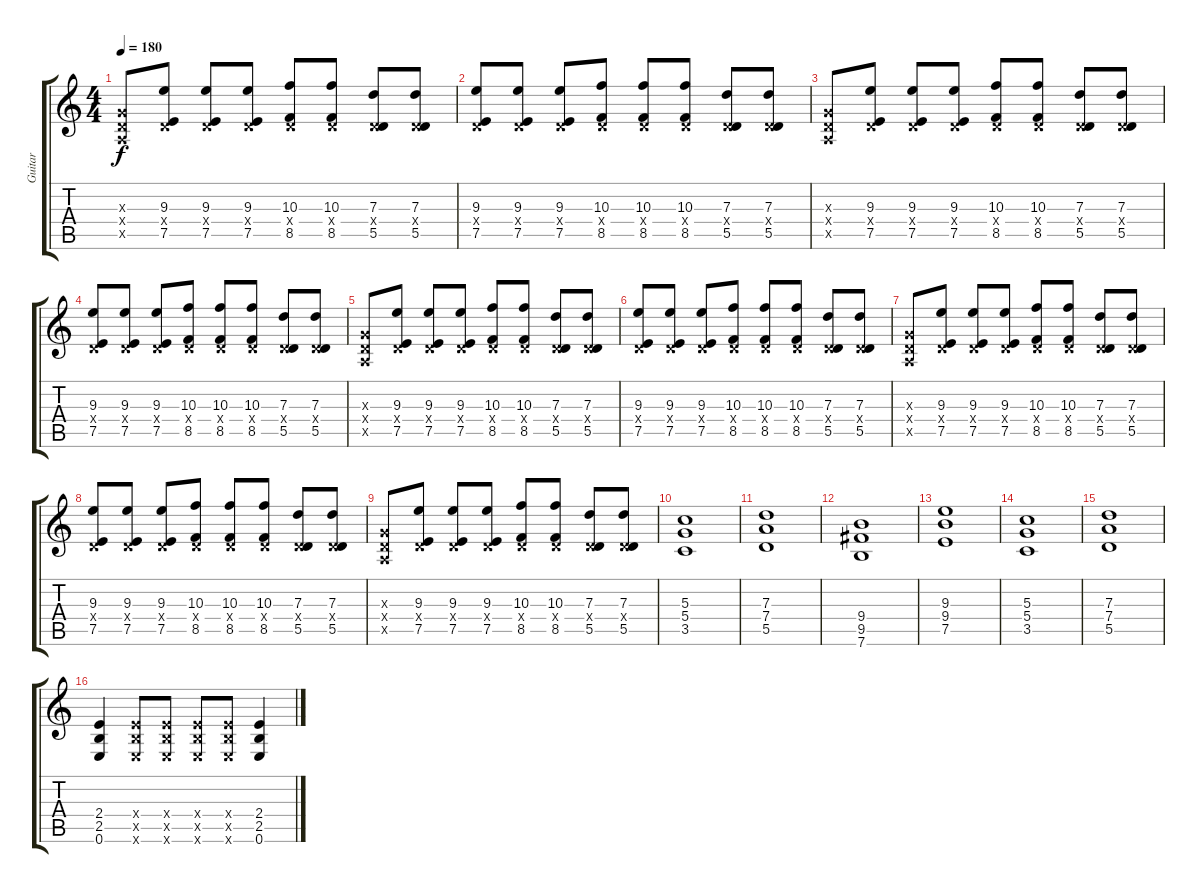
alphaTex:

\track ("Guitar" "Guitar") {instrument distortionguitar}
\staff {score tabs}
\tuning (E4 B3 G3 D3 A2 E2) {hide}
\ts (4 4)
\tempo 180
\clef g2
\ks c
(0.3{x} 0.4{x} 0.5{x}).8{dy f} (9.3 0.4{x} 7.5).8 (9.3 0.4{x} 7.5).8 (9.3 0.4{x} 7.5).8 (10.3 0.4{x} 8.5).8 (10.3 0.4{x} 8.5).8 (7.3 0.4{x} 5.5).8 (7.3 0.4{x} 5.5).8 |
(9.3 0.4{x} 7.5).8 (9.3 0.4{x} 7.5).8 (9.3 0.4{x} 7.5).8 (10.3 0.4{x} 8.5).8 (10.3 0.4{x} 8.5).8 (10.3 0.4{x} 8.5).8 (7.3 0.4{x} 5.5).8 (7.3 0.4{x} 5.5).8 |
(0.3{x} 0.4{x} 0.5{x}).8 (9.3 0.4{x} 7.5).8 (9.3 0.4{x} 7.5).8 (9.3 0.4{x} 7.5).8 (10.3 0.4{x} 8.5).8 (10.3 0.4{x} 8.5).8 (7.3 0.4{x} 5.5).8 (7.3 0.4{x} 5.5).8 |
(9.3 0.4{x} 7.5).8 (9.3 0.4{x} 7.5).8 (9.3 0.4{x} 7.5).8 (10.3 0.4{x} 8.5).8 (10.3 0.4{x} 8.5).8 (10.3 0.4{x} 8.5).8 (7.3 0.4{x} 5.5).8 (7.3 0.4{x} 5.5).8 |
(0.3{x} 0.4{x} 0.5{x}).8 (9.3 0.4{x} 7.5).8 (9.3 0.4{x} 7.5).8 (9.3 0.4{x} 7.5).8 (10.3 0.4{x} 8.5).8 (10.3 0.4{x} 8.5).8 (7.3 0.4{x} 5.5).8 (7.3 0.4{x} 5.5).8 |
(9.3 0.4{x} 7.5).8 (9.3 0.4{x} 7.5).8 (9.3 0.4{x} 7.5).8 (10.3 0.4{x} 8.5).8 (10.3 0.4{x} 8.5).8 (10.3 0.4{x} 8.5).8 (7.3 0.4{x} 5.5).8 (7.3 0.4{x} 5.5).8 |
(0.3{x} 0.4{x} 0.5{x}).8 (9.3 0.4{x} 7.5).8 (9.3 0.4{x} 7.5).8 (9.3 0.4{x} 7.5).8 (10.3 0.4{x} 8.5).8 (10.3 0.4{x} 8.5).8 (7.3 0.4{x} 5.5).8 (7.3 0.4{x} 5.5).8 |
(9.3 0.4{x} 7.5).8 (9.3 0.4{x} 7.5).8 (9.3 0.4{x} 7.5).8 (10.3 0.4{x} 8.5).8 (10.3 0.4{x} 8.5).8 (10.3 0.4{x} 8.5).8 (7.3 0.4{x} 5.5).8 (7.3 0.4{x} 5.5).8 |
(0.3{x} 0.4{x} 0.5{x}).8 (9.3 0.4{x} 7.5).8 (9.3 0.4{x} 7.5).8 (9.3 0.4{x} 7.5).8 (10.3 0.4{x} 8.5).8 (10.3 0.4{x} 8.5).8 (7.3 0.4{x} 5.5).8 (7.3 0.4{x} 5.5).8 |
(5.3 5.4 3.5).1 |
(7.3 7.4 5.5).1 |
(9.4 9.5 7.6).1 |
(9.3 9.4 7.5).1 |
(5.3 5.4 3.5).1 |
(7.3 7.4 5.5).1 |
(2.4 2.5 0.6).4 (2.4{x} 2.5{x} 0.6{x}).8 (2.4{x} 2.5{x} 0.6{x}).8 (2.4{x} 2.5{x} 0.6{x}).8 (2.4{x} 2.5{x} 0.6{x}).8 (2.4 2.5 0.6).4
